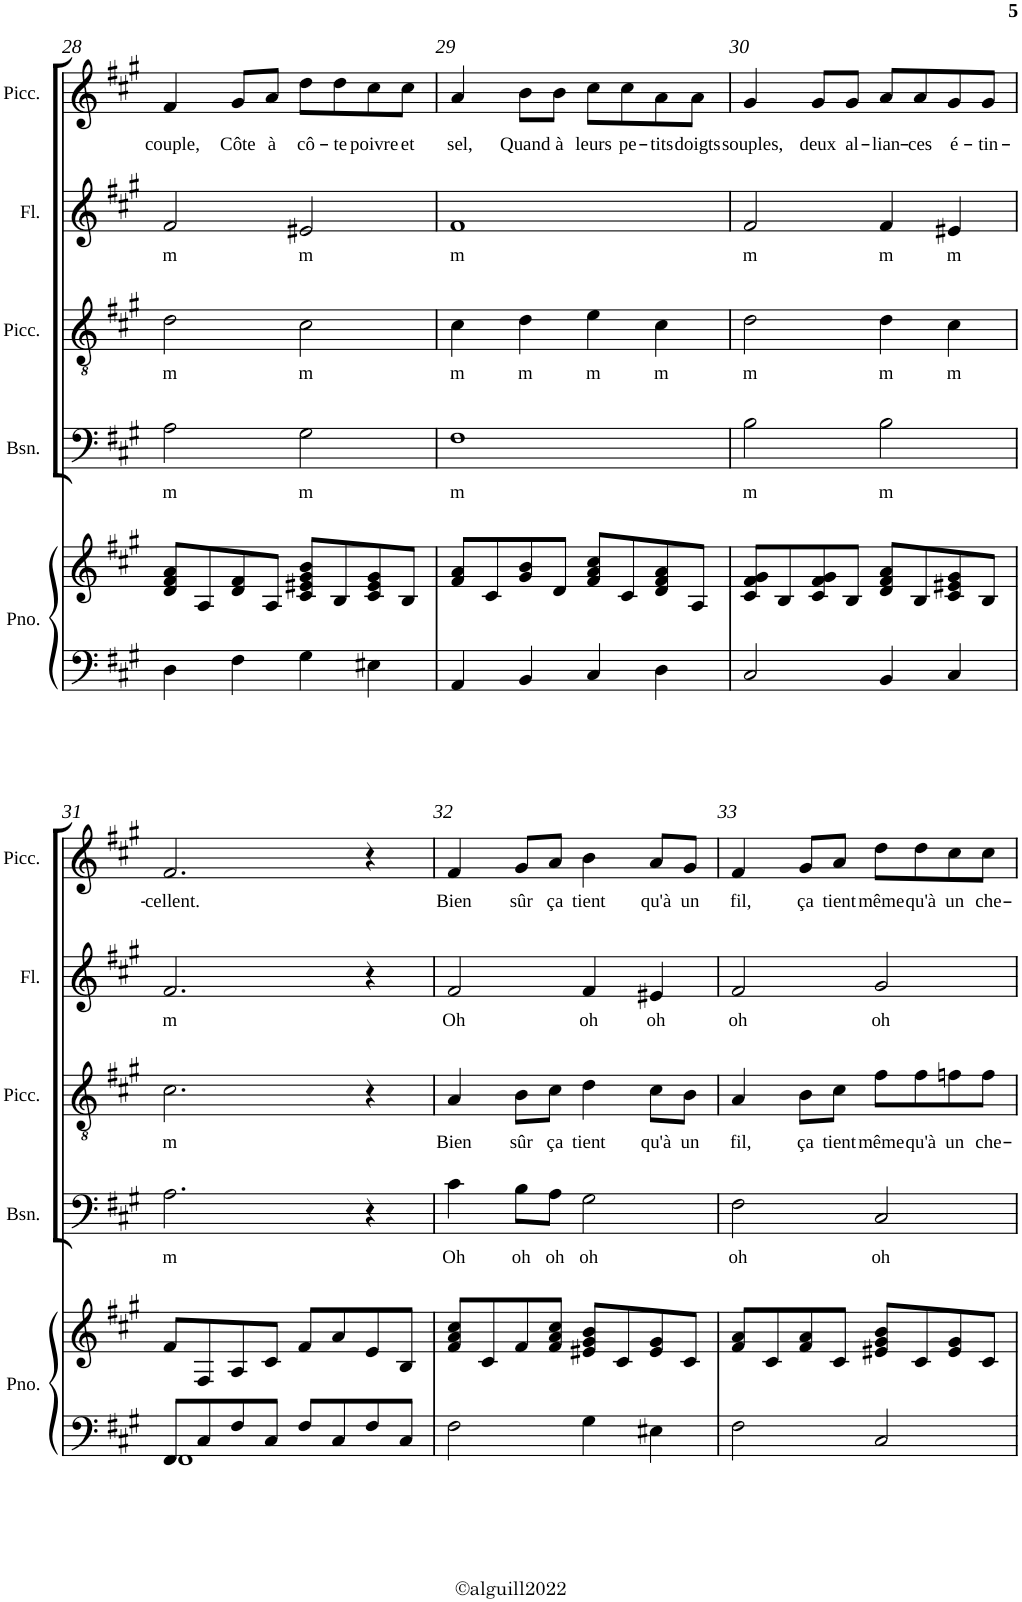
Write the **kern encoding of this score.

**kern	**kern	**kern	**text	**kern	**text	**kern	**text	**kern	**text
*part5	*part5	*part4	*part4	*part3	*part3	*part2	*part2	*part1	*part1
*staff6	*staff5	*staff4	*staff4	*staff3	*staff3	*staff2	*staff2	*staff1	*staff1
*I"Piano	*	*I"Basson	*	*I"Piccolo	*	*I"Flûte	*	*I"Piccolo	*
*I'Pno.	*	*I'Bsn.	*	*I'Picc.	*	*I'Fl.	*	*I'Picc.	*
!!LO:PB:g=z
*clefF4	*clefG2	*clefF4	*	*clefGv2	*	*clefG2	*	*clefG2	*
*	*	*	*	*Trd-7c-12	*	*	*	*Trd-7c-12	*
*k[f#c#g#]	*k[f#c#g#]	*k[f#c#g#]	*	*k[f#c#g#]	*	*k[f#c#g#]	*	*k[f#c#g#]	*
*f#:	*f#:	*f#:	*	*f#:	*	*f#:	*	*f#:	*
*M4/4	*M4/4	*M4/4	*	*M4/4	*	*M4/4	*	*M4/4	*
=28	=28	=28	=28	=28	=28	=28	=28	=28	=28
!	!	!	!LO:LY:b	!	!LO:LY:b	!	!LO:LY:b	!	!LO:LY:b
4D\	8d/ 8f#/ 8a/L	2A\	m	2d\	m	2f#/	m	4f#/	couple,
.	8A/	.	.	.	.	.	.	.	.
!	!	!	!	!	!	!	!	!	!LO:LY:b
4F#\	8d/ 8f#/	.	.	.	.	.	.	8g#/L	Côte
!	!	!	!	!	!	!	!	!	!LO:LY:b
.	8A/J	.	.	.	.	.	.	8a/J	à
!	!	!	!LO:LY:b	!	!LO:LY:b	!	!LO:LY:b	!	!LO:LY:b
4G#\	8c#/ 8e#X/ 8g#/ 8b/L	2G#\	m	2c#\	m	2e#X/	m	8dd\L	cô-
!	!	!	!	!	!	!	!	!	!LO:LY:b
.	8B/	.	.	.	.	.	.	8dd\	-te
!	!	!	!	!	!	!	!	!	!LO:LY:b
4E#X\	8c#/ 8e#/ 8g#/	.	.	.	.	.	.	8cc#\	poivre
!	!	!	!	!	!	!	!	!	!LO:LY:b
.	8B/J	.	.	.	.	.	.	8cc#\J	et
=29	=29	=29	=29	=29	=29	=29	=29	=29	=29
!	!	!	!LO:LY:b	!	!LO:LY:b	!	!LO:LY:b	!	!LO:LY:b
4AA/	8f#/ 8a/L	1F#	m	4c#\	m	1f#	m	4a/	sel,
.	8c#/	.	.	.	.	.	.	.	.
!	!	!	!	!	!LO:LY:b	!	!	!	!LO:LY:b
4BB/	8g#/ 8b/	.	.	4d\	m	.	.	8b\L	Quand
!	!	!	!	!	!	!	!	!	!LO:LY:b
.	8d/J	.	.	.	.	.	.	8b\J	à
!	!	!	!	!	!LO:LY:b	!	!	!	!LO:LY:b
4C#/	8f#/ 8a/ 8cc#/L	.	.	4e\	m	.	.	8cc#\L	leurs
!	!	!	!	!	!	!	!	!	!LO:LY:b
.	8c#/	.	.	.	.	.	.	8cc#\	pe-
!	!	!	!	!	!LO:LY:b	!	!	!	!LO:LY:b
4D\	8d/ 8f#/ 8a/	.	.	4c#\	m	.	.	8a\	-tits
!	!	!	!	!	!	!	!	!	!LO:LY:b
.	8A/J	.	.	.	.	.	.	8a\J	doigts
=30	=30	=30	=30	=30	=30	=30	=30	=30	=30
!	!	!	!LO:LY:b	!	!LO:LY:b	!	!LO:LY:b	!	!LO:LY:b
2C#/	8c#/ 8f#/ 8g#/L	2B\	m	2d\	m	2f#/	m	4g#/	souples,
.	8B/	.	.	.	.	.	.	.	.
!	!	!	!	!	!	!	!	!	!LO:LY:b
.	8c#/ 8f#/ 8g#/	.	.	.	.	.	.	8g#/L	deux
!	!	!	!	!	!	!	!	!	!LO:LY:b
.	8B/J	.	.	.	.	.	.	8g#/J	al-
!	!	!	!LO:LY:b	!	!LO:LY:b	!	!LO:LY:b	!	!LO:LY:b
4BB/	8d/ 8f#/ 8a/L	2B\	m	4d\	m	4f#/	m	8a/L	-lian-
!	!	!	!	!	!	!	!	!	!LO:LY:b
.	8B/	.	.	.	.	.	.	8a/	-ces
!	!	!	!	!	!LO:LY:b	!	!LO:LY:b	!	!LO:LY:b
4C#/	8c#/ 8e#X/ 8g#/	.	.	4c#\	m	4e#X/	m	8g#/	é-
!	!	!	!	!	!	!	!	!	!LO:LY:b
.	8B/J	.	.	.	.	.	.	8g#/J	-tin-
!!LO:LB:g=z
=31	=31	=31	=31	=31	=31	=31	=31	=31	=31
*^	*	*	*	*	*	*	*	*	*
!	!	!	!	!LO:LY:b	!	!LO:LY:b	!	!LO:LY:b	!	!LO:LY:b
8FF#/L	1FF#	8f#/L	2.A\	m	2.c#\	m	2.f#/	m	2.f#/	-cellent.
8C#/	.	8F#/	.	.	.	.	.	.	.	.
8F#/	.	8A/	.	.	.	.	.	.	.	.
8C#/J	.	8c#/J	.	.	.	.	.	.	.	.
8F#/L	.	8f#/L	.	.	.	.	.	.	.	.
8C#/	.	8a/	.	.	.	.	.	.	.	.
8F#/	.	8e/	4r	.	4r	.	4r	.	4r	.
8C#/J	.	8B/J	.	.	.	.	.	.	.	.
*v	*v	*	*	*	*	*	*	*	*	*
=32	=32	=32	=32	=32	=32	=32	=32	=32	=32
!	!	!	!LO:LY:b	!	!LO:LY:b	!	!LO:LY:b	!	!LO:LY:b
2F#\	8f#/ 8a/ 8cc#/L	4c#\	Oh	4A/	Bien	2f#/	Oh	4f#/	Bien
.	8c#/	.	.	.	.	.	.	.	.
!	!	!	!LO:LY:b	!	!LO:LY:b	!	!	!	!LO:LY:b
.	8f#/	8B\L	oh	8B\L	sûr	.	.	8g#/L	sûr
!	!	!	!LO:LY:b	!	!LO:LY:b	!	!	!	!LO:LY:b
.	8f#/ 8a/ 8cc#/J	8A\J	oh	8c#\J	ça	.	.	8a/J	ça
!	!	!	!LO:LY:b	!	!LO:LY:b	!	!LO:LY:b	!	!LO:LY:b
4G#\	8e#X/ 8g#/ 8b/L	2G#\	oh	4d\	tient	4f#/	oh	4b\	tient
.	8c#/	.	.	.	.	.	.	.	.
!	!	!	!	!	!LO:LY:b	!	!LO:LY:b	!	!LO:LY:b
4E#X\	8e#/ 8g#/	.	.	8c#\L	qu'à	4e#X/	oh	8a/L	qu'à
!	!	!	!	!	!LO:LY:b	!	!	!	!LO:LY:b
.	8c#/J	.	.	8B\J	un	.	.	8g#/J	un
=33	=33	=33	=33	=33	=33	=33	=33	=33	=33
!	!	!	!LO:LY:b	!	!LO:LY:b	!	!LO:LY:b	!	!LO:LY:b
2F#\	8f#/ 8a/L	2F#\	oh	4A/	fil,	2f#/	oh	4f#/	fil,
.	8c#/	.	.	.	.	.	.	.	.
!	!	!	!	!	!LO:LY:b	!	!	!	!LO:LY:b
.	8f#/ 8a/	.	.	8B\L	ça	.	.	8g#/L	ça
!	!	!	!	!	!LO:LY:b	!	!	!	!LO:LY:b
.	8c#/J	.	.	8c#\J	tient	.	.	8a/J	tient
!	!	!	!LO:LY:b	!	!LO:LY:b	!	!LO:LY:b	!	!LO:LY:b
2C#/	8e#X/ 8g#/ 8b/L	2C#/	oh	8f#\L	même	2g#/	oh	8dd\L	même
!	!	!	!	!	!LO:LY:b	!	!	!	!LO:LY:b
.	8c#/	.	.	8f#\	qu'à	.	.	8dd\	qu'à
!	!	!	!	!	!LO:LY:b	!	!	!	!LO:LY:b
.	8e#/ 8g#/	.	.	8fn\	un	.	.	8cc#\	un
!	!	!	!	!	!LO:LY:b	!	!	!	!LO:LY:b
.	8c#/J	.	.	8f\J	che-	.	.	8cc#\J	che-
=	=	=	=	=	=	=	=	=	=
*-	*-	*-	*-	*-	*-	*-	*-	*-	*-
